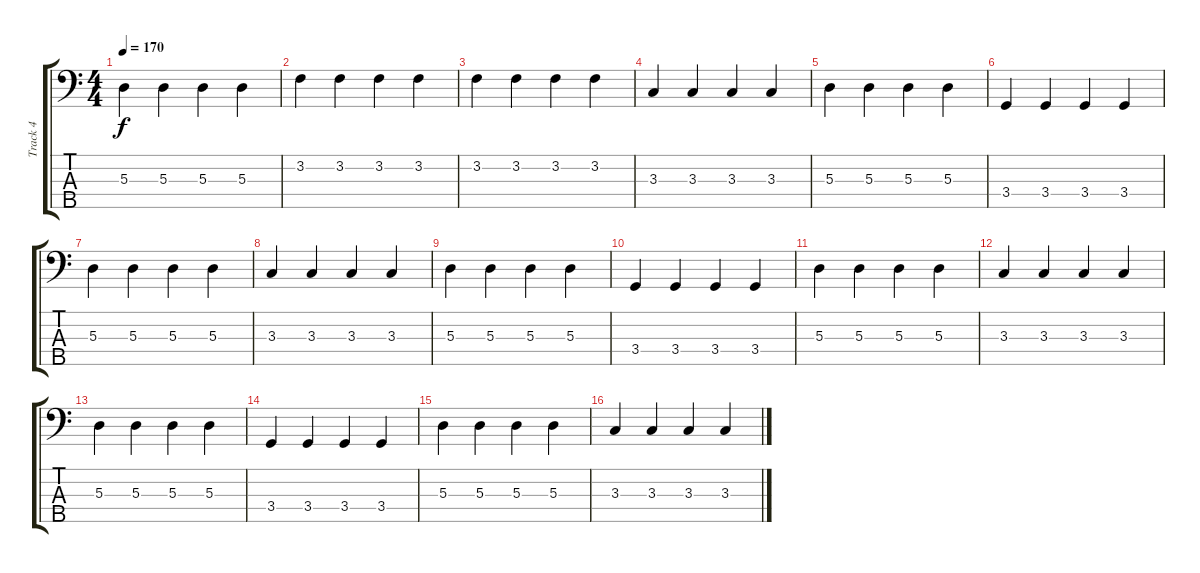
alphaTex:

\track ("Track 4" "Track 4") {instrument electricbasspick}
\staff {score tabs}
\tuning (G2 D2 A1 E1 B0) {hide}
\ts (4 4)
\tempo 170
\clef f4
\ks c
5.3.4{dy f} 5.3.4 5.3.4 5.3.4 |
3.2.4 3.2.4 3.2.4 3.2.4 |
3.2.4 3.2.4 3.2.4 3.2.4 |
3.3.4 3.3.4 3.3.4 3.3.4 |
5.3.4 5.3.4 5.3.4 5.3.4 |
3.4.4 3.4.4 3.4.4 3.4.4 |
5.3.4 5.3.4 5.3.4 5.3.4 |
3.3.4 3.3.4 3.3.4 3.3.4 |
5.3.4 5.3.4 5.3.4 5.3.4 |
3.4.4 3.4.4 3.4.4 3.4.4 |
5.3.4 5.3.4 5.3.4 5.3.4 |
3.3.4 3.3.4 3.3.4 3.3.4 |
5.3.4 5.3.4 5.3.4 5.3.4 |
3.4.4 3.4.4 3.4.4 3.4.4 |
5.3.4 5.3.4 5.3.4 5.3.4 |
3.3.4 3.3.4 3.3.4 3.3.4
